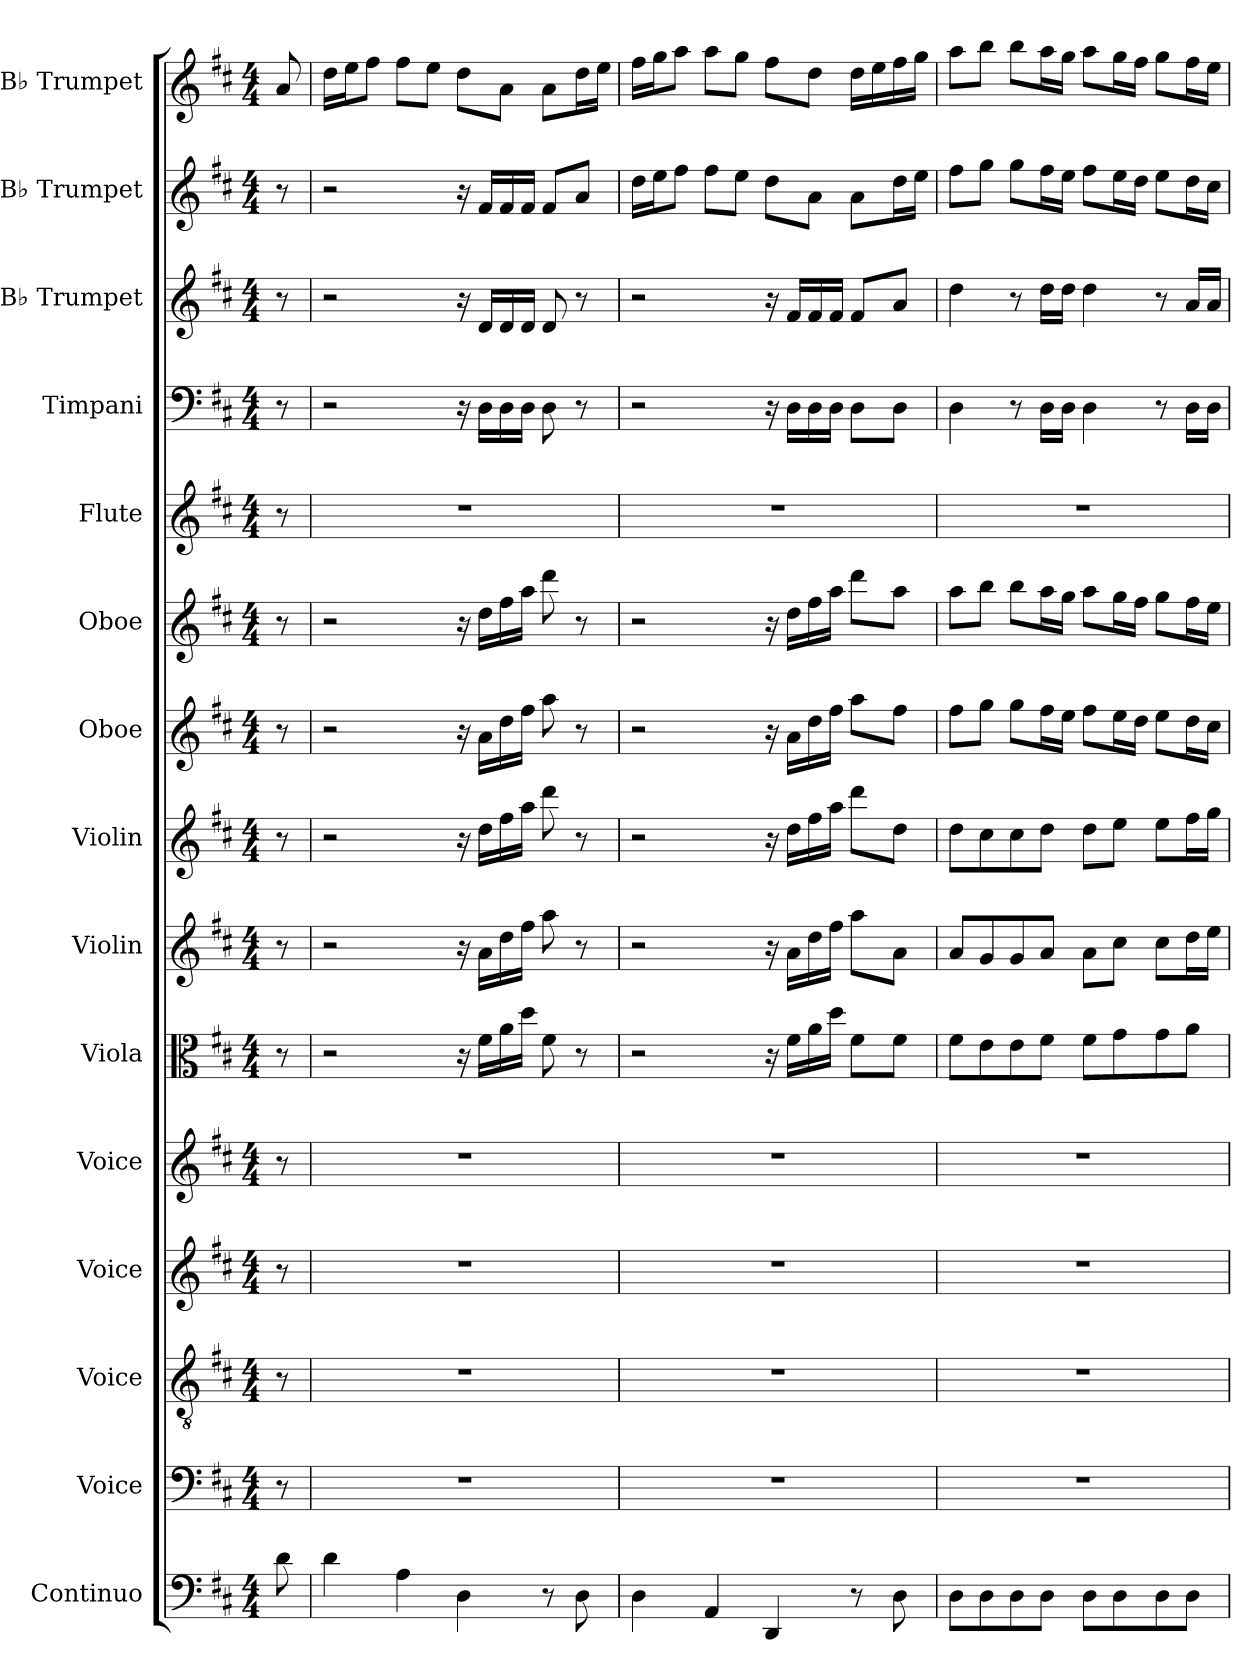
**kern	**kern	**kern	**kern	**kern	**kern	**kern	**kern	**kern	**kern	**kern	**kern	**kern	**kern	**kern
*part15	*part14	*part13	*part12	*part11	*part10	*part9	*part8	*part7	*part6	*part5	*part4	*part3	*part2	*part1
*staff15	*staff14	*staff13	*staff12	*staff11	*staff10	*staff9	*staff8	*staff7	*staff6	*staff5	*staff4	*staff3	*staff2	*staff1
*I"Continuo	*I"Voice	*I"Voice	*I"Voice	*I"Voice	*I"Viola	*I"Violin	*I"Violin	*I"Oboe	*I"Oboe	*I"Flute	*I"Timpani	*I"B♭ Trumpet	*I"B♭ Trumpet	*I"B♭ Trumpet
*I'Cont.	*I'V	*I'V	*I'V	*I'V	*I'Vla.	*I'Vln.	*I'Vln.	*I'Ob.	*I'Ob.	*I'Fl.	*I'Timp.	*I'B♭ Tpt.	*I'B♭ Tpt.	*I'B♭ Tpt.
*clefF4	*clefF4	*clefGv2	*clefG2	*clefG2	*clefC3	*clefG2	*clefG2	*clefG2	*clefG2	*clefG2	*clefF4	*clefG2	*clefG2	*clefG2
*k[f#c#]	*k[f#c#]	*k[f#c#]	*k[f#c#]	*k[f#c#]	*k[f#c#]	*k[f#c#]	*k[f#c#]	*k[f#c#]	*k[f#c#]	*k[f#c#]	*k[f#c#]	*k[f#c#]	*k[f#c#]	*k[f#c#]
*M4/4	*M4/4	*M4/4	*M4/4	*M4/4	*M4/4	*M4/4	*M4/4	*M4/4	*M4/4	*M4/4	*M4/4	*M4/4	*M4/4	*M4/4
=	=	=	=	=	=	=	=	=	=	=	=	=	=	=
8d	8r	8r	8r	8r	8r	8r	8r	8r	8r	8r	8r	8r	8r	8a
=2	=2	=2	=2	=2	=2	=2	=2	=2	=2	=2	=2	=2	=2	=2
4d	1r	1r	1r	1r	2r	2r	2r	2r	2r	1r	2r	2r	2r	16ddLL
.	.	.	.	.	.	.	.	.	.	.	.	.	.	16eeJ
.	.	.	.	.	.	.	.	.	.	.	.	.	.	8ff#J
4A	.	.	.	.	.	.	.	.	.	.	.	.	.	8ff#L
.	.	.	.	.	.	.	.	.	.	.	.	.	.	8eeJ
4D	.	.	.	.	16r	16r	16r	16r	16r	.	16r	16r	16r	8ddL
.	.	.	.	.	16f#LL	16aLL	16ddLL	16aLL	16ddLL	.	16DLL	16dLL	16f#LL	.
.	.	.	.	.	16a	16dd	16ff#	16dd	16ff#	.	16D	16d	16f#	8aJ
.	.	.	.	.	16ddJJ	16ff#JJ	16aaJJ	16ff#JJ	16aaJJ	.	16DJJ	16dJJ	16f#JJ	.
8r	.	.	.	.	8f#	8aa	8ddd	8aa	8ddd	.	8D	8d	8f#L	8aL
8D	.	.	.	.	8r	8r	8r	8r	8r	.	8r	8r	8aJ	16ddL
.	.	.	.	.	.	.	.	.	.	.	.	.	.	16eeJJ
=3	=3	=3	=3	=3	=3	=3	=3	=3	=3	=3	=3	=3	=3	=3
4D	1r	1r	1r	1r	2r	2r	2r	2r	2r	1r	2r	2r	16ddLL	16ff#LL
.	.	.	.	.	.	.	.	.	.	.	.	.	16eeJ	16ggJ
.	.	.	.	.	.	.	.	.	.	.	.	.	8ff#J	8aaJ
4AA	.	.	.	.	.	.	.	.	.	.	.	.	8ff#L	8aaL
.	.	.	.	.	.	.	.	.	.	.	.	.	8eeJ	8ggJ
4DD	.	.	.	.	16r	16r	16r	16r	16r	.	16r	16r	8ddL	8ff#L
.	.	.	.	.	16f#LL	16aLL	16ddLL	16aLL	16ddLL	.	16DLL	16f#LL	.	.
.	.	.	.	.	16a	16dd	16ff#	16dd	16ff#	.	16D	16f#	8aJ	8ddJ
.	.	.	.	.	16ddJJ	16ff#JJ	16aaJJ	16ff#JJ	16aaJJ	.	16DJJ	16f#JJ	.	.
8r	.	.	.	.	8f#L	8aaL	8dddL	8aaL	8dddL	.	8DL	8f#L	8aL	16ddLL
.	.	.	.	.	.	.	.	.	.	.	.	.	.	16ee
8D	.	.	.	.	8f#J	8aJ	8ddJ	8ff#J	8aaJ	.	8DJ	8aJ	16ddL	16ff#
.	.	.	.	.	.	.	.	.	.	.	.	.	16eeJJ	16ggJJ
=4	=4	=4	=4	=4	=4	=4	=4	=4	=4	=4	=4	=4	=4	=4
8DL	1r	1r	1r	1r	8f#L	8aL	8ddL	8ff#L	8aaL	1r	4D	4dd	8ff#L	8aaL
8D	.	.	.	.	8e	8g	8cc#	8ggJ	8bbJ	.	.	.	8ggJ	8bbJ
8D	.	.	.	.	8e	8g	8cc#	8ggL	8bbL	.	8r	8r	8ggL	8bbL
8DJ	.	.	.	.	8f#J	8aJ	8ddJ	16ff#L	16aaL	.	16DLL	16ddLL	16ff#L	16aaL
.	.	.	.	.	.	.	.	16eeJJ	16ggJJ	.	16DJJ	16ddJJ	16eeJJ	16ggJJ
8DL	.	.	.	.	8f#L	8aL	8ddL	8ff#L	8aaL	.	4D	4dd	8ff#L	8aaL
8D	.	.	.	.	8g	8cc#J	8eeJ	16eeL	16ggL	.	.	.	16eeL	16ggL
.	.	.	.	.	.	.	.	16ddJJ	16ff#JJ	.	.	.	16ddJJ	16ff#JJ
8D	.	.	.	.	8g	8cc#L	8eeL	8eeL	8ggL	.	8r	8r	8eeL	8ggL
8DJ	.	.	.	.	8aJ	16ddL	16ff#L	16ddL	16ff#L	.	16DLL	16aLL	16ddL	16ff#L
.	.	.	.	.	.	16eeJJ	16ggJJ	16cc#JJ	16eeJJ	.	16DJJ	16aJJ	16cc#JJ	16eeJJ
=	=	=	=	=	=	=	=	=	=	=	=	=	=	=
*-	*-	*-	*-	*-	*-	*-	*-	*-	*-	*-	*-	*-	*-	*-
